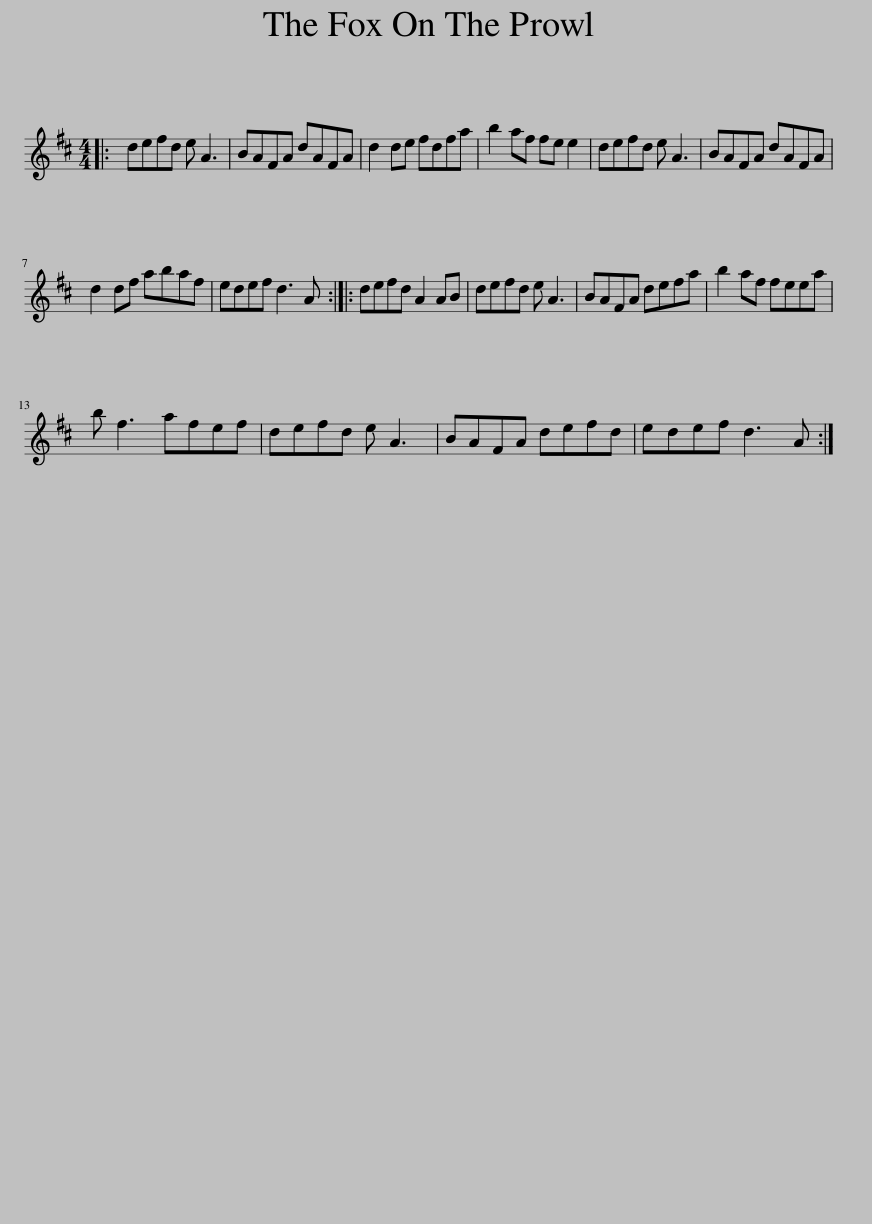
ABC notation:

X:1
L:1/8
M:4/4
I:linebreak $
K:D
V:1 treble
V:1
|: defd e A3 | BAFA dAFA | d2 de fdfa | b2 af fe e2 | defd e A3 | %5
 BAFA dAFA |$ d2 df abaf | edef d3 A :: defd A2 AB | defd e A3 | %10
 BAFA defa | b2 af feea |$ b f3 afef | defd e A3 | BAFA defd | %15
 edef d3 A :| %16
